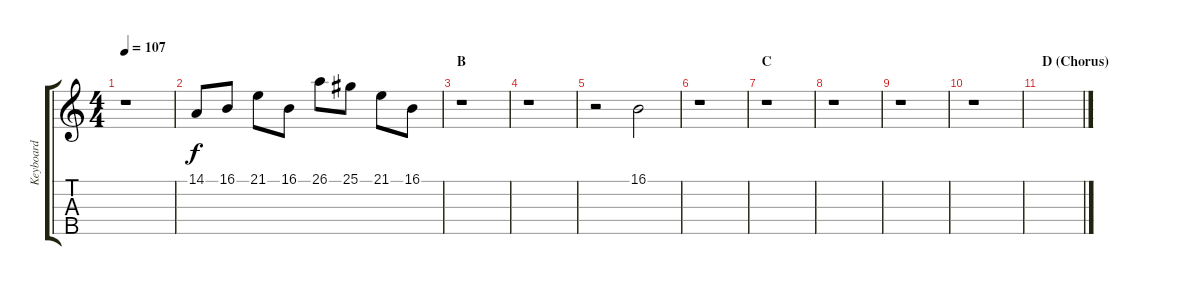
\track ("Keyboard" "Keyboard") {instrument stringensemble1}
\staff {score tabs}
\tuning (G3 D3 A2 E2 B1) {hide}
\ts (4 4)
\tempo 107
\clef g2
\ks c
r.1{dy f} |
14.1.8 16.1.8 21.1.8 16.1.8 26.1.8 25.1.8 21.1.8 16.1.8 |
\section ("" "B")
r.1 |
r.1 |
r.2 16.1.2 |
r.1 |
\section ("" "C")
r.1 |
r.1 |
r.1 |
r.1 |
\section ("" "D (Chorus)")
